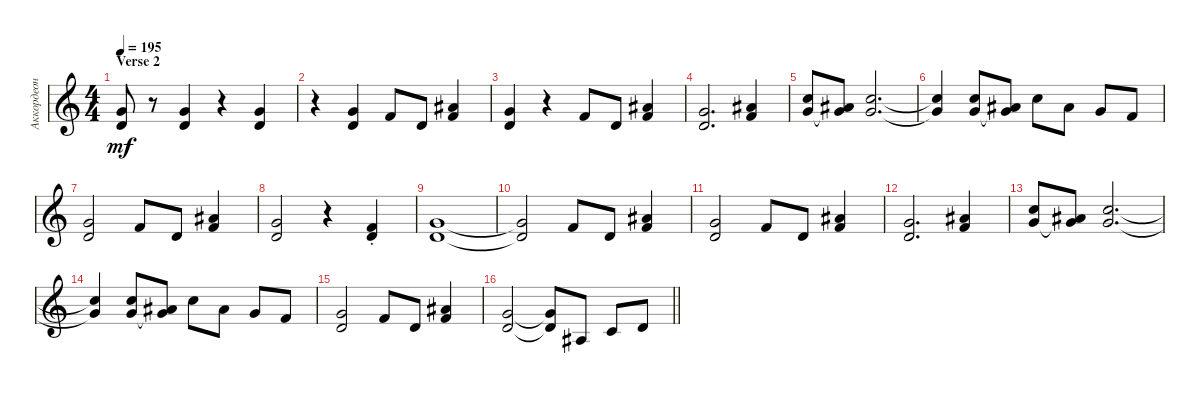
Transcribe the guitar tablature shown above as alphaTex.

\track ("Аккордеон" "Аккордеон") {instrument accordion}
\staff {score}
\tuning (E4 B3 G3 D3 A2 E2) {hide}
\ts (4 4)
\section ("" "Verse 2")
\tempo 195
\clef g2
\ks c
(3.1 3.2).8{dy mf} r.8 (3.1 3.2).4 r.4 (3.1 3.2).4 |
r.4 (3.1 3.2).4 1.1.8 3.2.8 (6.1 6.2).4 |
(3.1 3.2).4 r.4 1.1.8 3.2.8 (6.1 6.2).4 |
(3.1 3.2).2{d} (6.1 6.2).4 |
(8.1 8.2).8 (6.1 8.2{t}).8 (8.1 8.2).2{d} |
(8.1{t} 8.2{t}).4 (8.1 8.2).8 (6.1 8.2{t}).8 8.1.8 6.1.8 8.2.8 6.2.8 |
(3.1 3.2).2 1.1.8 3.2.8 (6.1 6.2).4 |
(3.1 3.2).2 r.4 (1.1{st} 3.2{st}).4 |
(3.1 3.2).1 |
(3.1{t} 3.2{t}).2 1.1.8 3.2.8 (6.1 6.2).4 |
(3.1 3.2).2 1.1.8 3.2.8 (6.1 6.2).4 |
(3.1 3.2).2{d} (6.1 6.2).4 |
(8.1 8.2).8 (6.1 8.2{t}).8 (8.1 8.2).2{d} |
(8.1{t} 8.2{t}).4 (8.1 8.2).8 (6.1 8.2{t}).8 8.1.8 6.1.8 8.2.8 6.2.8 |
(3.1 3.2).2 1.1.8 3.2.8 (6.1 6.2).4 |
\barLineRight lightlight
(3.1 3.2).2 (3.1{t} 3.2{t}).8 8.4.8 5.3.8 3.2.8
